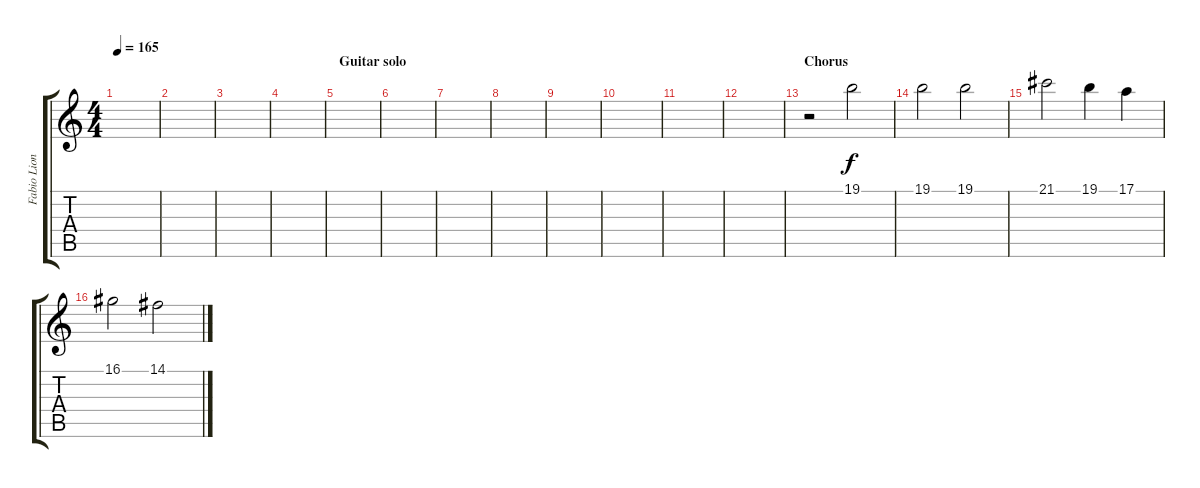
\track ("Fabio Lione (Bck vocals)" "Fabio Lion") {instrument lead6voice}
\staff {score tabs}
\tuning (E4 B3 G3 D3 A2 E2) {hide}
\ts (4 4)
\tempo 165
\clef g2
\ks c
|
|
|
|
\section ("" "Guitar solo")
|
|
|
|
|
|
|
|
\section ("" "Chorus")
r.2 19.1.2 |
19.1.2 19.1.2 |
21.1.2 19.1.4 17.1.4 |
16.1.2 14.1.2
